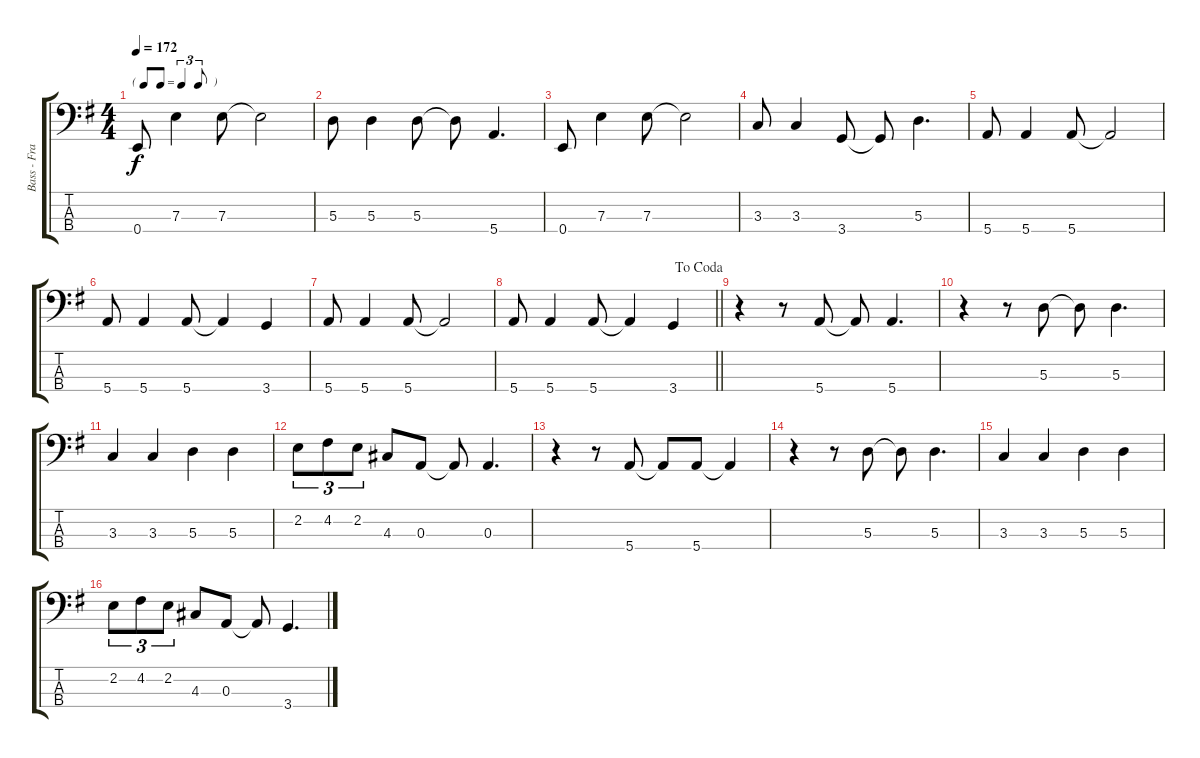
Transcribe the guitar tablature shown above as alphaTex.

\track ("Bass - Fran Sheehan" "Bass - Fra") {instrument electricbassfinger}
\staff {score tabs}
\tuning (G2 D2 A1 E1) {hide}
\ts (4 4)
\tf triplet8th
\tempo 172
\clef f4
\ks g
0.4.8{dy f} 7.3.4 7.3.8 7.3{t}.2 |
5.3.8 5.3.4 5.3.8 5.3{t}.8 5.4.4{d} |
0.4.8 7.3.4 7.3.8 7.3{t}.2 |
3.3.8 3.3.4 3.4.8 3.4{t}.8 5.3.4{d} |
5.4.8 5.4.4 5.4.8 5.4{t}.2 |
5.4.8 5.4.4 5.4.8 5.4{t}.4 3.4.4 |
5.4.8 5.4.4 5.4.8 5.4{t}.2 |
\jump dacoda
\barLineRight lightlight
5.4.8 5.4.4 5.4.8 5.4{t}.4 3.4.4 |
r.4 r.8 5.4.8 5.4{t}.8 5.4.4{d} |
r.4 r.8 5.3.8 5.3{t}.8 5.3.4{d} |
3.3.4 3.3.4 5.3.4 5.3.4 |
2.2.8{tu (3 2)} 4.2.8{tu (3 2)} 2.2.8{tu (3 2)} 4.3.8 0.3.8 0.3{t}.8 0.3.4{d} |
r.4 r.8 5.4.8 5.4{t}.8 5.4.8 5.4{t}.4 |
r.4 r.8 5.3.8 5.3{t}.8 5.3.4{d} |
3.3.4 3.3.4 5.3.4 5.3.4 |
2.2.8{tu (3 2)} 4.2.8{tu (3 2)} 2.2.8{tu (3 2)} 4.3.8 0.3.8 0.3{t}.8 3.4.4{d}
